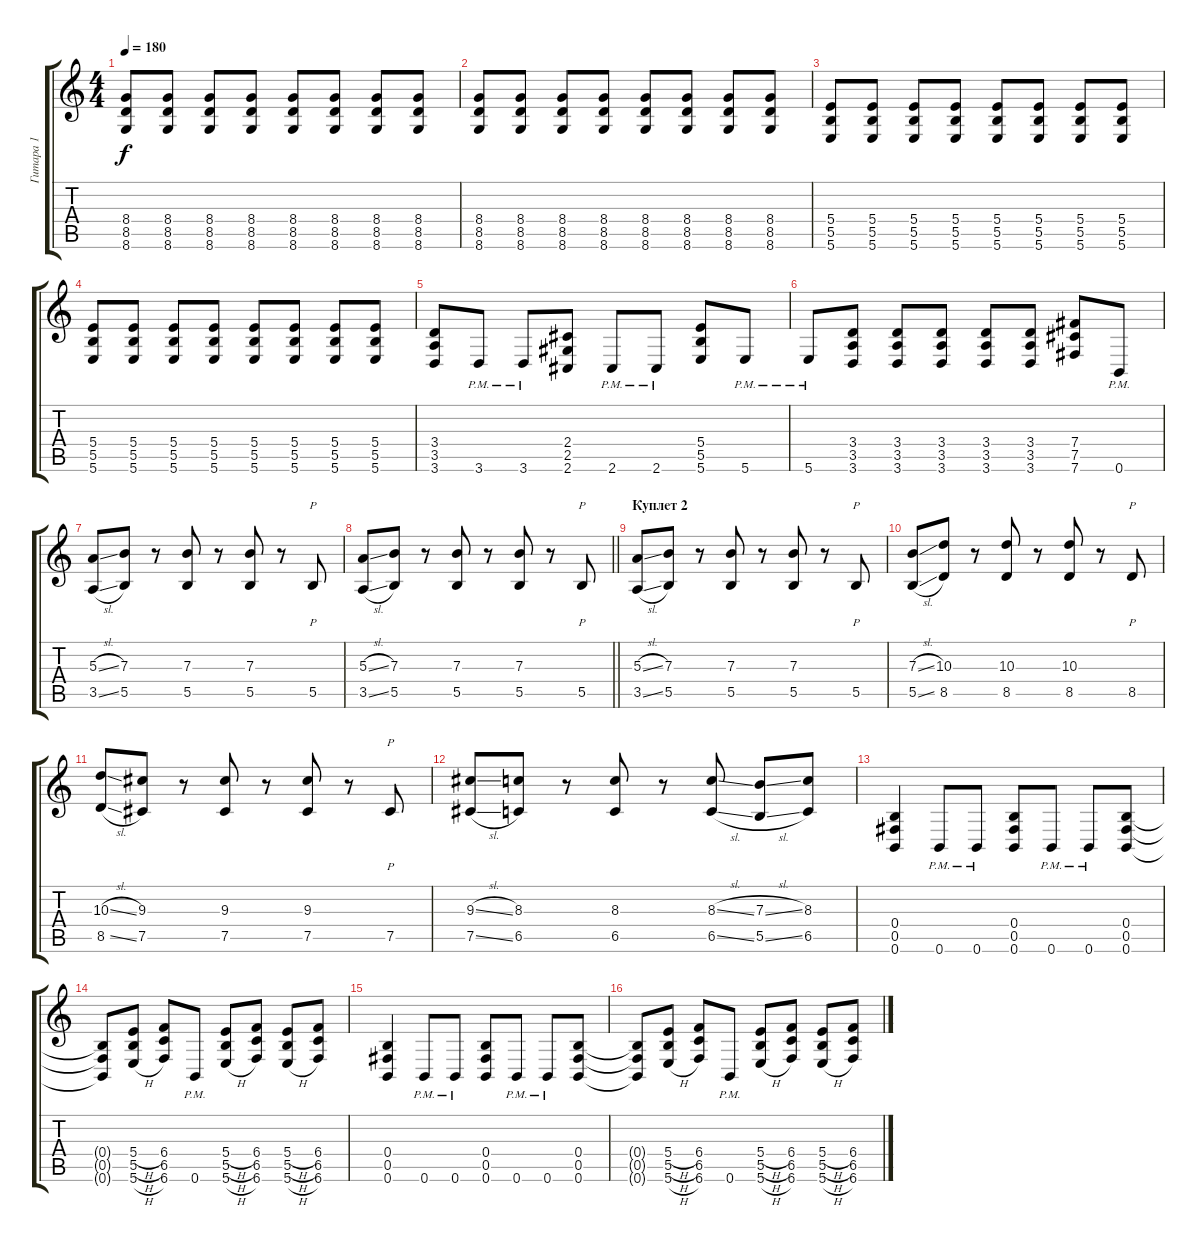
\track ("Гитара 1" "Гитара 1") {instrument distortionguitar}
\staff {score tabs}
\tuning (Db4 Ab3 E3 B2 Gb2 B1) {hide}
\ts (4 4)
\tempo 180
\clef g2
\ks c
(8.4 8.5 8.6).8{dy f} (8.4 8.5 8.6).8 (8.4 8.5 8.6).8 (8.4 8.5 8.6).8 (8.4 8.5 8.6).8 (8.4 8.5 8.6).8 (8.4 8.5 8.6).8 (8.4 8.5 8.6).8 |
(8.4 8.5 8.6).8 (8.4 8.5 8.6).8 (8.4 8.5 8.6).8 (8.4 8.5 8.6).8 (8.4 8.5 8.6).8 (8.4 8.5 8.6).8 (8.4 8.5 8.6).8 (8.4 8.5 8.6).8 |
(5.4 5.5 5.6).8 (5.4 5.5 5.6).8 (5.4 5.5 5.6).8 (5.4 5.5 5.6).8 (5.4 5.5 5.6).8 (5.4 5.5 5.6).8 (5.4 5.5 5.6).8 (5.4 5.5 5.6).8 |
(5.4 5.5 5.6).8 (5.4 5.5 5.6).8 (5.4 5.5 5.6).8 (5.4 5.5 5.6).8 (5.4 5.5 5.6).8 (5.4 5.5 5.6).8 (5.4 5.5 5.6).8 (5.4 5.5 5.6).8 |
(3.4 3.5 3.6).8 3.6{pm}.8 3.6{pm}.8 (2.4 2.5 2.6).8 2.6{pm}.8 2.6{pm}.8 (5.4 5.5 5.6).8 5.6{pm}.8 |
5.6{pm}.8 (3.4 3.5 3.6).8 (3.4 3.5 3.6).8 (3.4 3.5 3.6).8 (3.4 3.5 3.6).8 (3.4 3.5 3.6).8 (7.4 7.5 7.6).8 0.6{pm}.8 |
(5.3{sl} 3.5{sl}).8 (7.3 5.5).8 r.8 (7.3 5.5).8 r.8 (7.3 5.5).8 r.8 5.5.8{p} |
\barLineRight lightlight
(5.3{sl} 3.5{sl}).8 (7.3 5.5).8 r.8 (7.3 5.5).8 r.8 (7.3 5.5).8 r.8 5.5.8{p} |
\section ("" "Куплет 2")
(5.3{sl} 3.5{sl}).8 (7.3 5.5).8 r.8 (7.3 5.5).8 r.8 (7.3 5.5).8 r.8 5.5.8{p} |
(7.3{sl} 5.5{sl}).8 (10.3 8.5).8 r.8 (10.3 8.5).8 r.8 (10.3 8.5).8 r.8 8.5.8{p} |
(10.3{sl} 8.5{sl}).8 (9.3 7.5).8 r.8 (9.3 7.5).8 r.8 (9.3 7.5).8 r.8 7.5.8{p} |
(9.3{sl} 7.5{sl}).8 (8.3 6.5).8 r.8 (8.3 6.5).8 r.8 (8.3{sl} 6.5{sl}).8 (7.3{sl} 5.5{sl}).8 (8.3 6.5).8 |
(0.4 0.5 0.6).4 0.6{pm}.8 0.6{pm}.8 (0.4 0.5 0.6).8 0.6{pm}.8 0.6{pm}.8 (0.4 0.5 0.6).8 |
(0.4{t} 0.5{t} 0.6{t}).8 (5.4{h} 5.5{h} 5.6{h}).8 (6.4 6.5 6.6).8 0.6{pm}.8 (5.4{h} 5.5{h} 5.6{h}).8 (6.4 6.5 6.6).8 (5.4{h} 5.5{h} 5.6{h}).8 (6.4 6.5 6.6).8 |
(0.4 0.5 0.6).4 0.6{pm}.8 0.6{pm}.8 (0.4 0.5 0.6).8 0.6{pm}.8 0.6{pm}.8 (0.4 0.5 0.6).8 |
(0.4{t} 0.5{t} 0.6{t}).8 (5.4{h} 5.5{h} 5.6{h}).8 (6.4 6.5 6.6).8 0.6{pm}.8 (5.4{h} 5.5{h} 5.6{h}).8 (6.4 6.5 6.6).8 (5.4{h} 5.5{h} 5.6{h}).8 (6.4 6.5 6.6).8
